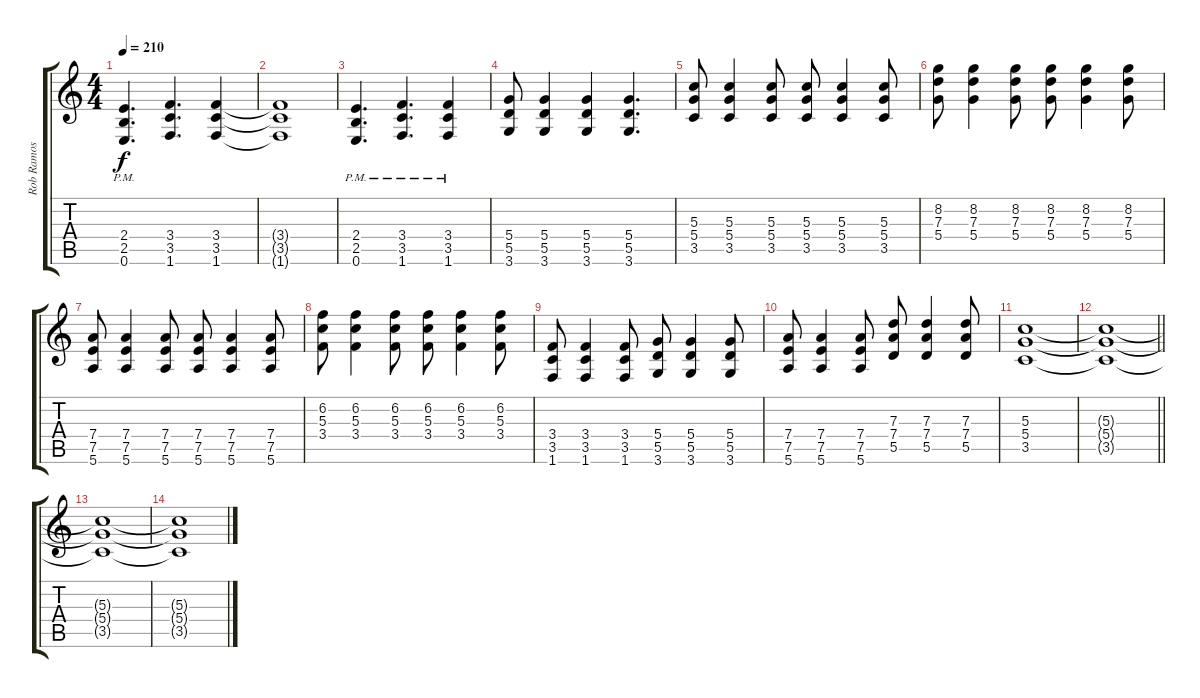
\track ("Rob Ramos (guitarra)" "Rob Ramos ") {instrument distortionguitar}
\staff {score tabs}
\tuning (E4 B3 G3 D3 A2 E2) {hide}
\ts (4 4)
\tempo 210
\clef g2
\ks c
(2.4{pm} 2.5{pm} 0.6{pm}).4{d dy f} (3.4 3.5 1.6).4{d} (3.4 3.5 1.6).4 |
(3.4{t} 3.5{t} 1.6{t}).1 |
(2.4{pm} 2.5{pm} 0.6{pm}).4{d} (3.4{pm} 3.5{pm} 1.6{pm}).4{d} (3.4{pm} 3.5{pm} 1.6{pm}).4 |
(5.4 5.5 3.6).8 (5.4 5.5 3.6).4 (5.4 5.5 3.6).4 (5.4 5.5 3.6).4{d} |
(5.3 5.4 3.5).8 (5.3 5.4 3.5).4 (5.3 5.4 3.5).8 (5.3 5.4 3.5).8 (5.3 5.4 3.5).4 (5.3 5.4 3.5).8 |
(8.2 7.3 5.4).8 (8.2 7.3 5.4).4 (8.2 7.3 5.4).8 (8.2 7.3 5.4).8 (8.2 7.3 5.4).4 (8.2 7.3 5.4).8 |
(7.4 7.5 5.6).8 (7.4 7.5 5.6).4 (7.4 7.5 5.6).8 (7.4 7.5 5.6).8 (7.4 7.5 5.6).4 (7.4 7.5 5.6).8 |
(6.2 5.3 3.4).8 (6.2 5.3 3.4).4 (6.2 5.3 3.4).8 (6.2 5.3 3.4).8 (6.2 5.3 3.4).4 (6.2 5.3 3.4).8 |
(3.4 3.5 1.6).8 (3.4 3.5 1.6).4 (3.4 3.5 1.6).8 (5.4 5.5 3.6).8 (5.4 5.5 3.6).4 (5.4 5.5 3.6).8 |
(7.4 7.5 5.6).8 (7.4 7.5 5.6).4 (7.4 7.5 5.6).8 (7.3 7.4 5.5).8 (7.3 7.4 5.5).4 (7.3 7.4 5.5).8 |
(5.3 5.4 3.5).1 |
\barLineRight lightlight
(5.3{t} 5.4{t} 3.5{t}).1 |
(5.3{t} 5.4{t} 3.5{t}).1 |
(5.3{t} 5.4{t} 3.5{t}).1
